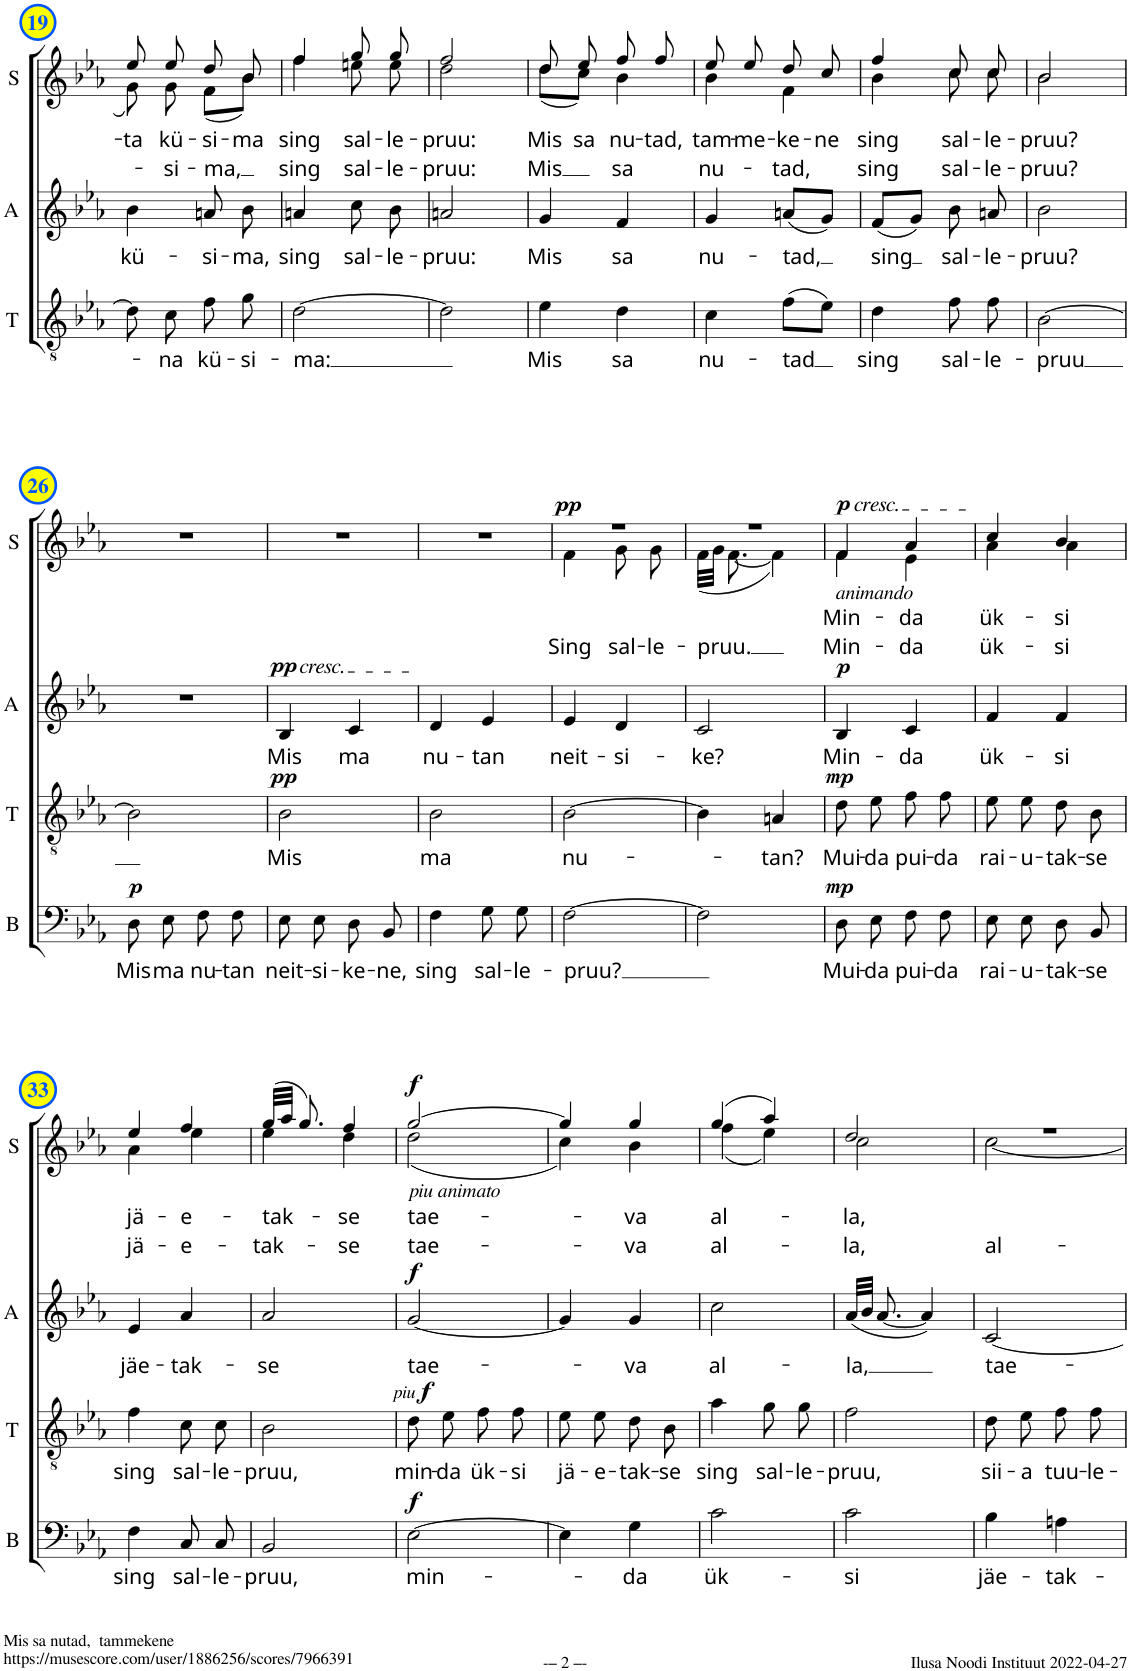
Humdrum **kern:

**kern	**text	**dynam	**kern	**text	**dynam	**kern	**text	**dynam	**kern	**text	**text	**dynam
*part4	*part4	*part4	*part3	*part3	*part3	*part2	*part2	*part2	*part1	*part1	*part1	*part1
*staff4	*staff4	*staff4	*staff3	*staff3	*staff3	*staff2	*staff2	*staff2	*staff1	*staff1	*staff1	*staff1
*I"B	*	*	*I"T	*	*	*I"A	*	*	*I"S	*	*	*
*I'B	*	*	*I'T	*	*	*I'A	*	*	*I'S	*	*	*
!!LO:PB:g=z
*clefF4	*	*	*clefGv2	*	*	*clefG2	*	*	*clefG2	*	*	*
*	*	*	*	*	*	*Trd1c2	*	*	*	*	*	*
*k[b-e-a-]	*	*	*k[b-e-a-]	*	*	*k[b-e-a-]	*	*	*k[b-e-a-]	*	*	*
*M2/4	*	*	*M2/4	*	*	*M2/4	*	*	*M2/4	*	*	*
=19	=19	=19	=19	=19	=19	=19	=19	=19	=19	=19	=19	=19
!	!	!	!	!	!	!	!LO:LY:b	!	!	!LO:LY:b	!	!
*	*	*	*	*	*	*	*	*	*^	*	*	*
2r	.	.	8d\]	.	.	4b-\	kü-	.	8ee-/	8g\	-ta	.	.
!	!	!	!	!LO:LY:b	!	!	!	!	!	!	!LO:LY:b	!	!
!	!	!	!	!	!	!	!	!	!	!	!	!LO:LY:b	!
.	.	.	8c\	-na	.	.	.	.	8ee-/	8g\	.	-si-	.
!	!	!	!	!LO:LY:b	!	!	!LO:LY:b	!	!	!	!LO:LY:b	!	!
!	!	!	!	!	!	!	!	!	!	!	!	!LO:LY:b	!
.	.	.	8f\	kü-	.	8an/	-si-	.	8dd/	(8f\L	.	-ma,	.
!	!	!	!	!LO:LY:b	!	!	!LO:LY:b	!	!	!	!LO:LY:b	!	!
.	.	.	8g\	-si-	.	8b-\	-ma,	.	8b-/	8b-\J)	-ma	.	.
=20	=20	=20	=20	=20	=20	=20	=20	=20	=20	=20	=20	=20	=20
!	!	!	!	!LO:LY:b	!	!	!LO:LY:b	!	!	!	!LO:LY:b	!	!
!	!	!	!	!	!	!	!	!	!	!	!	!LO:LY:b	!
2r	.	.	[2d\	-ma:	.	4an/	sing	.	4ff/	4ff\	.	sing	.
!	!	!	!	!	!	!	!LO:LY:b	!	!	!	!LO:LY:b	!	!
!	!	!	!	!	!	!	!	!	!	!	!	!LO:LY:b	!
.	.	.	.	.	.	8cc\	sal-	.	8gg/	8een\	.	sal-	.
!	!	!	!	!	!	!	!LO:LY:b	!	!	!	!LO:LY:b	!	!
!	!	!	!	!	!	!	!	!	!	!	!	!LO:LY:b	!
.	.	.	.	.	.	8b-\	-le-	.	8gg/	8ee\	.	-le-	.
=21	=21	=21	=21	=21	=21	=21	=21	=21	=21	=21	=21	=21	=21
!	!	!	!	!	!	!	!LO:LY:b	!	!	!	!LO:LY:b	!	!
!	!	!	!	!	!	!	!	!	!	!	!	!LO:LY:b	!
2r	.	.	2d\]	.	.	2an/	-pruu:	.	2ff/	2dd\	.	-pruu:	.
=22	=22	=22	=22	=22	=22	=22	=22	=22	=22	=22	=22	=22	=22
!	!	!	!	!LO:LY:b	!	!	!LO:LY:b	!	!	!	!LO:LY:b	!	!
!	!	!	!	!	!	!	!	!	!	!	!	!LO:LY:b	!
2r	.	.	4e-\	Mis	.	4g/	Mis	.	8dd/	(8dd\L	.	Mis	.
!	!	!	!	!	!	!	!	!	!	!	!LO:LY:b	!	!
.	.	.	.	.	.	.	.	.	8ee-/	8cc\J)	sa	.	.
!	!	!	!	!LO:LY:b	!	!	!LO:LY:b	!	!	!	!LO:LY:b	!	!
!	!	!	!	!	!	!	!	!	!	!	!	!LO:LY:b	!
.	.	.	4d\	sa	.	4f/	sa	.	8ff/	4b-\	.	sa	.
!	!	!	!	!	!	!	!	!	!	!	!LO:LY:b	!	!
.	.	.	.	.	.	.	.	.	8ff/	.	-tad,	.	.
=23	=23	=23	=23	=23	=23	=23	=23	=23	=23	=23	=23	=23	=23
!	!	!	!	!LO:LY:b	!	!	!LO:LY:b	!	!	!	!LO:LY:b	!	!
!	!	!	!	!	!	!	!	!	!	!	!	!LO:LY:b	!
2r	.	.	4c\	nu-	.	4g/	nu-	.	8ee-/	4b-\	.	nu-	.
!	!	!	!	!	!	!	!	!	!	!	!LO:LY:b	!	!
.	.	.	.	.	.	.	.	.	8ee-/	.	-me-	.	.
!	!	!	!	!LO:LY:b	!	!	!LO:LY:b	!	!	!	!LO:LY:b	!	!
!	!	!	!	!	!	!	!	!	!	!	!	!LO:LY:b	!
.	.	.	(8f\L	-tad	.	(8an/L	-tad,	.	8dd/	4f\	.	-tad,	.
!	!	!	!	!	!	!	!	!	!	!	!LO:LY:b	!	!
.	.	.	8e-\J)	.	.	8g/J)	.	.	8cc/	.	-ne	.	.
=24	=24	=24	=24	=24	=24	=24	=24	=24	=24	=24	=24	=24	=24
!	!	!	!	!LO:LY:b	!	!	!LO:LY:b	!	!	!	!LO:LY:b	!	!
!	!	!	!	!	!	!	!	!	!	!	!	!LO:LY:b	!
2r	.	.	4d\	sing	.	(8f/L	sing	.	4ff/	4b-\	.	sing	.
.	.	.	.	.	.	8g/J)	.	.	.	.	.	.	.
!	!	!	!	!LO:LY:b	!	!	!LO:LY:b	!	!	!	!LO:LY:b	!	!
!	!	!	!	!	!	!	!	!	!	!	!	!LO:LY:b	!
.	.	.	8f\	sal-	.	8b-\	sal-	.	8cc/	8cc\	.	sal-	.
!	!	!	!	!LO:LY:b	!	!	!LO:LY:b	!	!	!	!LO:LY:b	!	!
!	!	!	!	!	!	!	!	!	!	!	!	!LO:LY:b	!
.	.	.	8f\	-le-	.	8an/	-le-	.	8cc/	8cc\	.	-le-	.
=25	=25	=25	=25	=25	=25	=25	=25	=25	=25	=25	=25	=25	=25
!	!	!	!	!LO:LY:b	!	!	!LO:LY:b	!	!	!	!LO:LY:b	!	!
!	!	!	!	!	!	!	!	!	!	!	!	!LO:LY:b	!
2r	.	.	[2B-\	-pruu	.	2b-\	-pruu?	.	2b-/	2b-\	.	-pruu?	.
!!LO:LB:g=z
=26	=26	=26	=26	=26	=26	=26	=26	=26	=26	=26	=26	=26	=26
!	!LO:LY:b	!LO:DY:a	!	!	!	!	!	!	!	!	!	!	!
*	*	*	*	*	*	*	*	*	*v	*v	*	*	*
8D\L	Mis	p	2B-\]	.	.	2r	.	.	2r	.	.	.
!	!LO:LY:b	!	!	!	!	!	!	!	!	!	!	!
8E-\J	ma	.	.	.	.	.	.	.	.	.	.	.
!	!LO:LY:b	!	!	!	!	!	!	!	!	!	!	!
8F\L	nu-	.	.	.	.	.	.	.	.	.	.	.
!	!LO:LY:b	!	!	!	!	!	!	!	!	!	!	!
8F\J	-tan	.	.	.	.	.	.	.	.	.	.	.
=27	=27	=27	=27	=27	=27	=27	=27	=27	=27	=27	=27	=27
!	!	!	!	!	!	!LO:TX:a:i:t=cresc.	!	!	!	!	!	!
!	!LO:LY:b	!	!	!LO:LY:b	!LO:DY:a	!	!LO:LY:b	!LO:DY:a	!	!	!	!
8E-\L	neit-	.	2B-\	Mis	pp	4B-/	Mis	pp	2r	.	.	.
!	!LO:LY:b	!	!	!	!	!	!	!	!	!	!	!
8E-\J	-si-	.	.	.	.	.	.	.	.	.	.	.
!	!LO:LY:b	!	!	!	!	!	!LO:LY:b	!	!	!	!	!
8D/L	-ke-	.	.	.	.	4c/	ma	.	.	.	.	.
!	!LO:LY:b	!	!	!	!	!	!	!	!	!	!	!
8BB-/J	-ne,	.	.	.	.	.	.	.	.	.	.	.
=28	=28	=28	=28	=28	=28	=28	=28	=28	=28	=28	=28	=28
!	!LO:LY:b	!	!	!LO:LY:b	!	!	!LO:LY:b	!	!	!	!	!
4F\	sing	.	2B-\	ma	.	4d/	nu-	.	2r	.	.	.
!	!LO:LY:b	!	!	!	!	!	!LO:LY:b	!	!	!	!	!
8G\L	sal-	.	.	.	.	4e-/	-tan	.	.	.	.	.
!	!LO:LY:b	!	!	!	!	!	!	!	!	!	!	!
8G\J	-le-	.	.	.	.	.	.	.	.	.	.	.
=29	=29	=29	=29	=29	=29	=29	=29	=29	=29	=29	=29	=29
!	!LO:LY:b	!	!	!LO:LY:b	!	!	!LO:LY:b	!	!	!	!LO:LY:b	!LO:DY:a
*	*	*	*	*	*	*	*	*	*^	*	*	*
[2F\	-pruu?	.	[2B-\	nu-	.	4e-/	neit-	.	2r	4f\	.	Sing	pp
!	!	!	!	!	!	!	!LO:LY:b	!	!	!	!	!LO:LY:b	!
.	.	.	.	.	.	4d/	-si-	.	.	8g\	.	sal-	.
!	!	!	!	!	!	!	!	!	!	!	!	!LO:LY:b	!
.	.	.	.	.	.	.	.	.	.	8g\	.	-le-	.
=30	=30	=30	=30	=30	=30	=30	=30	=30	=30	=30	=30	=30	=30
!	!	!	!	!	!	!	!LO:LY:b	!	!	!	!	!LO:LY:b	!
2F\]	.	.	4B-\]	.	.	2c/	-ke?	.	2r	(32f\LLL	.	-pruu.	.
.	.	.	.	.	.	.	.	.	.	32g\JJJ	.	.	.
.	.	.	.	.	.	.	.	.	.	[8.f\	.	.	.
!	!	!	!	!LO:LY:b	!	!	!	!	!	!	!	!	!
.	.	.	4An/	-tan?	.	.	.	.	.	4f\])	.	.	.
=31	=31	=31	=31	=31	=31	=31	=31	=31	=31	=31	=31	=31	=31
!	!	!	!	!	!	!	!	!	!LO:TX:b:i:t=animando	!	!	!	!
!	!	!	!	!	!	!	!	!	!LO:TX:a:i:t=cresc.	!	!	!	!
!	!LO:LY:b	!	!	!LO:LY:b	!	!	!LO:LY:b	!	!	!	!LO:LY:b	!	!
!	!	!LO:DY:a	!	!	!LO:DY:a	!	!	!LO:DY:a	!	!	!	!LO:LY:b	!LO:DY:a
8D\L	Mui-	mp	8d\	Mui-	mp	4B-/	Min-	p	4f/	4f\	.	Min-	p
!	!LO:LY:b	!	!	!LO:LY:b	!	!	!	!	!	!	!	!	!
8E-\J	-da	.	8e-\	-da	.	.	.	.	.	.	.	.	.
!	!LO:LY:b	!	!	!LO:LY:b	!	!	!LO:LY:b	!	!	!	!LO:LY:b	!	!
!	!	!	!	!	!	!	!	!	!	!	!	!LO:LY:b	!
8F\L	pui-	.	8f\	pui-	.	4c/	-da	.	4a-/	4e-\	.	-da	.
!	!LO:LY:b	!	!	!LO:LY:b	!	!	!	!	!	!	!	!	!
8F\J	-da	.	8f\	-da	.	.	.	.	.	.	.	.	.
=32	=32	=32	=32	=32	=32	=32	=32	=32	=32	=32	=32	=32	=32
!	!LO:LY:b	!	!	!LO:LY:b	!	!	!LO:LY:b	!	!	!	!LO:LY:b	!	!
!	!	!	!	!	!	!	!	!	!	!	!	!LO:LY:b	!
8E-\L	rai-	.	8e-\	rai-	.	4f/	ük-	.	4cc/	4a-\	.	ük-	.
!	!LO:LY:b	!	!	!LO:LY:b	!	!	!	!	!	!	!	!	!
8E-\J	-u-	.	8e-\	-u-	.	.	.	.	.	.	.	.	.
!	!LO:LY:b	!	!	!LO:LY:b	!	!	!LO:LY:b	!	!	!	!LO:LY:b	!	!
!	!	!	!	!	!	!	!	!	!	!	!	!LO:LY:b	!
8D/L	-tak-	.	8d\	-tak-	.	4f/	-si	.	4b-/	4a-\	.	-si	.
!	!LO:LY:b	!	!	!LO:LY:b	!	!	!	!	!	!	!	!	!
8BB-/J	-se	.	8B-\	-se	.	.	.	.	.	.	.	.	.
!!LO:LB:g=z	!!
=33	=33	=33	=33	=33	=33	=33	=33	=33	=33	=33	=33	=33	=33
!	!LO:LY:b	!	!	!LO:LY:b	!	!	!LO:LY:b	!	!	!	!LO:LY:b	!	!
!	!	!	!	!	!	!	!	!	!	!	!	!LO:LY:b	!
4F\	sing	.	4f\	sing	.	4e-/	jäe-	.	4ee-/	4a-\	.	jä-	.
!	!LO:LY:b	!	!	!LO:LY:b	!	!	!LO:LY:b	!	!	!	!LO:LY:b	!	!
!	!	!	!	!	!	!	!	!	!	!	!	!LO:LY:b	!
8C/L	sal-	.	8c\	sal-	.	4a-/	-tak-	.	4ff/	4ee-\	.	-e-	.
!	!LO:LY:b	!	!	!LO:LY:b	!	!	!	!	!	!	!	!	!
8C/J	-le-	.	8c\	-le-	.	.	.	.	.	.	.	.	.
=34	=34	=34	=34	=34	=34	=34	=34	=34	=34	=34	=34	=34	=34
!	!LO:LY:b	!	!	!LO:LY:b	!	!	!LO:LY:b	!	!	!	!LO:LY:b	!	!
!	!	!	!	!	!	!	!	!	!	!	!	!LO:LY:b	!
2BB-/	-pruu,	.	2B-\	-pruu,	.	2a-/	-se	.	(32gg/LLL	4ee-\	.	-tak-	.
.	.	.	.	.	.	.	.	.	32aa-/JJJ	.	.	.	.
.	.	.	.	.	.	.	.	.	8.gg/)	.	.	.	.
!	!	!	!	!	!	!	!	!	!	!	!LO:LY:b	!	!
!	!	!	!	!	!	!	!	!	!	!	!	!LO:LY:b	!
.	.	.	.	.	.	.	.	.	4ff/	4dd\	.	-se	.
=35	=35	=35	=35	=35	=35	=35	=35	=35	=35	=35	=35	=35	=35
!	!	!	!	!	!	!	!	!	!LO:TX:b:i:t=piu animato	!	!	!	!
!	!LO:LY:b	!	!	!LO:LY:b	!	!	!LO:LY:b	!	!	!	!LO:LY:b	!	!
!	!	!LO:DY:a	!	!	!LO:DY:a	!	!	!	!	!	!	!LO:LY:b	!
!	!	!	!	!	!LO:DY:n=1:a	!	!	!LO:DY:a	!	!	!	!	!LO:DY:a
[2E-\	min-	f	8d\	min-	other-dynamics f	[2g/	tae-	f	[2gg/	(2dd\	.	tae-	f
!	!	!	!	!LO:LY:b	!	!	!	!	!	!	!	!	!
.	.	.	8e-\	-da	.	.	.	.	.	.	.	.	.
!	!	!	!	!LO:LY:b	!	!	!	!	!	!	!	!	!
.	.	.	8f\	ük-	.	.	.	.	.	.	.	.	.
!	!	!	!	!LO:LY:b	!	!	!	!	!	!	!	!	!
.	.	.	8f\	-si	.	.	.	.	.	.	.	.	.
=36	=36	=36	=36	=36	=36	=36	=36	=36	=36	=36	=36	=36	=36
!	!	!	!	!LO:LY:b	!	!	!	!	!	!	!	!	!
4E-\]	.	.	8e-\	jä-	.	4g/]	.	.	4gg/]	4cc\)	.	.	.
!	!	!	!	!LO:LY:b	!	!	!	!	!	!	!	!	!
.	.	.	8e-\	-e-	.	.	.	.	.	.	.	.	.
!	!LO:LY:b	!	!	!LO:LY:b	!	!	!LO:LY:b	!	!	!	!LO:LY:b	!	!
!	!	!	!	!	!	!	!	!	!	!	!	!LO:LY:b	!
4G\	-da	.	8d\	-tak-	.	4g/	-va	.	4gg/	4b-\	.	-va	.
!	!	!	!	!LO:LY:b	!	!	!	!	!	!	!	!	!
.	.	.	8B-\	-se	.	.	.	.	.	.	.	.	.
=37	=37	=37	=37	=37	=37	=37	=37	=37	=37	=37	=37	=37	=37
!	!LO:LY:b	!	!	!LO:LY:b	!	!	!LO:LY:b	!	!	!	!LO:LY:b	!	!
!	!	!	!	!	!	!	!	!	!	!	!	!LO:LY:b	!
2c\	ük-	.	4a-\	sing	.	2cc\	al-	.	(4gg/	(4ff\	.	al-	.
!	!	!	!	!LO:LY:b	!	!	!	!	!	!	!	!	!
.	.	.	8g\	sal-	.	.	.	.	4aa-/)	4ee-\)	.	.	.
!	!	!	!	!LO:LY:b	!	!	!	!	!	!	!	!	!
.	.	.	8g\	-le-	.	.	.	.	.	.	.	.	.
=38	=38	=38	=38	=38	=38	=38	=38	=38	=38	=38	=38	=38	=38
!	!LO:LY:b	!	!	!LO:LY:b	!	!	!LO:LY:b	!	!	!	!LO:LY:b	!	!
!	!	!	!	!	!	!	!	!	!	!	!	!LO:LY:b	!
2c\	-si	.	2f\	-pruu,	.	(32a-/LLL	-la,	.	2dd/	2cc\	.	-la,	.
.	.	.	.	.	.	32b-/JJJ	.	.	.	.	.	.	.
.	.	.	.	.	.	[8.a-/	.	.	.	.	.	.	.
.	.	.	.	.	.	4a-/])	.	.	.	.	.	.	.
=39	=39	=39	=39	=39	=39	=39	=39	=39	=39	=39	=39	=39	=39
!	!LO:LY:b	!	!	!LO:LY:b	!	!	!LO:LY:b	!	!	!	!	!LO:LY:b	!
4B-\	jäe-	.	8d\	sii-	.	[2c/	tae-	.	2r	[2cc\	.	al-	.
!	!	!	!	!LO:LY:b	!	!	!	!	!	!	!	!	!
.	.	.	8e-\	-a	.	.	.	.	.	.	.	.	.
!	!LO:LY:b	!	!	!LO:LY:b	!	!	!	!	!	!	!	!	!
4An\	-tak-	.	8f\	tuu-	.	.	.	.	.	.	.	.	.
!	!	!	!	!LO:LY:b	!	!	!	!	!	!	!	!	!
.	.	.	8f\	-le-	.	.	.	.	.	.	.	.	.
*	*	*	*	*	*	*	*	*	*v	*v	*	*	*
=	=	=	=	=	=	=	=	=	=	=	=	=
*-	*-	*-	*-	*-	*-	*-	*-	*-	*-	*-	*-	*-
